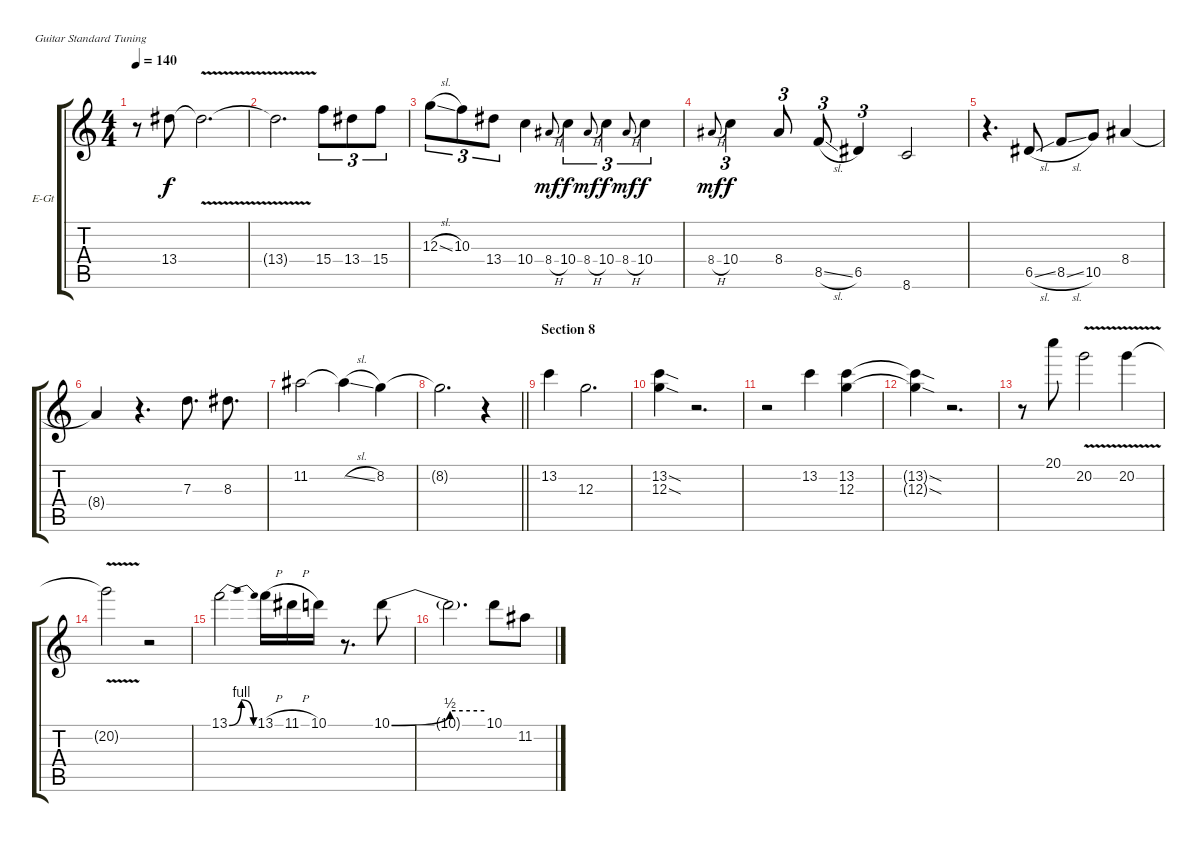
\bracketExtendMode groupsimilarinstruments
\firstSystemTrackNameOrientation horizontal
\otherSystemsTrackNameOrientation horizontal
\track ("Lead" "E-Gt") {instrument overdrivenguitar}
\staff {score tabs}
\tuning (E4 B3 G3 D3 A2 E2)
\ts (4 4)
\tempo 140
\clef g2
\ks c
r.8{dy f} 13.4.8 13.4{v t}.2{d} |
13.4{v t}.2{d} 15.4.8{tu (3 2)} 13.4.8{tu (3 2)} 15.4.8{tu (3 2)} |
12.3{sl}.8{tu (3 2)} 10.3.8{tu (3 2)} 13.4.8{tu (3 2)} 10.4.4 8.4{h}.8{gr onbeat dy mf} 10.4.4{tu (3 2) dy f} 8.4{h}.8{gr onbeat dy mf} 10.4.4{tu (3 2) dy f} 8.4{h}.8{gr onbeat dy mf} 10.4.4{tu (3 2) dy f} |
8.4{h}.8{gr onbeat dy mf} 10.4.4{tu (3 2) dy f} 8.4.8{tu (3 2)} 8.5{sl}.8{tu (3 2)} 6.5.4{tu (3 2)} 8.6.2 |
r.4{d} 6.5{sl}.8 8.5{sl}.8 10.5.8 8.4.4 |
8.4{t}.4 r.4{d} 7.3.8{d} 8.3.8{d} |
11.2.2 11.2{sl t}.4 8.2.4 |
\barLineRight lightlight
8.2{t}.2{d} r.4 |
\section ("" "Section 8")
13.2.4 12.3.2{d} |
(13.2{sod} 12.3{sod}).4 r.2{d} |
r.2 13.2.4 (13.2 12.3).4 |
(13.2{sod t} 12.3{sod t}).4 r.2{d} |
r.8 20.1.8 20.2{v}.2 20.2{v}.4 |
20.2{v t}.2 r.2 |
13.1{be (bendrelease 0 0 30 4 30 4 60 0)}.2 13.1{h}.16 11.1{h}.16 10.1.16 r.8{d} 10.1{be (bend 0 0 60 2)}.8 |
10.1{be (hold 0 2 60 2) t}.2{d} 10.1.8 11.2.8
